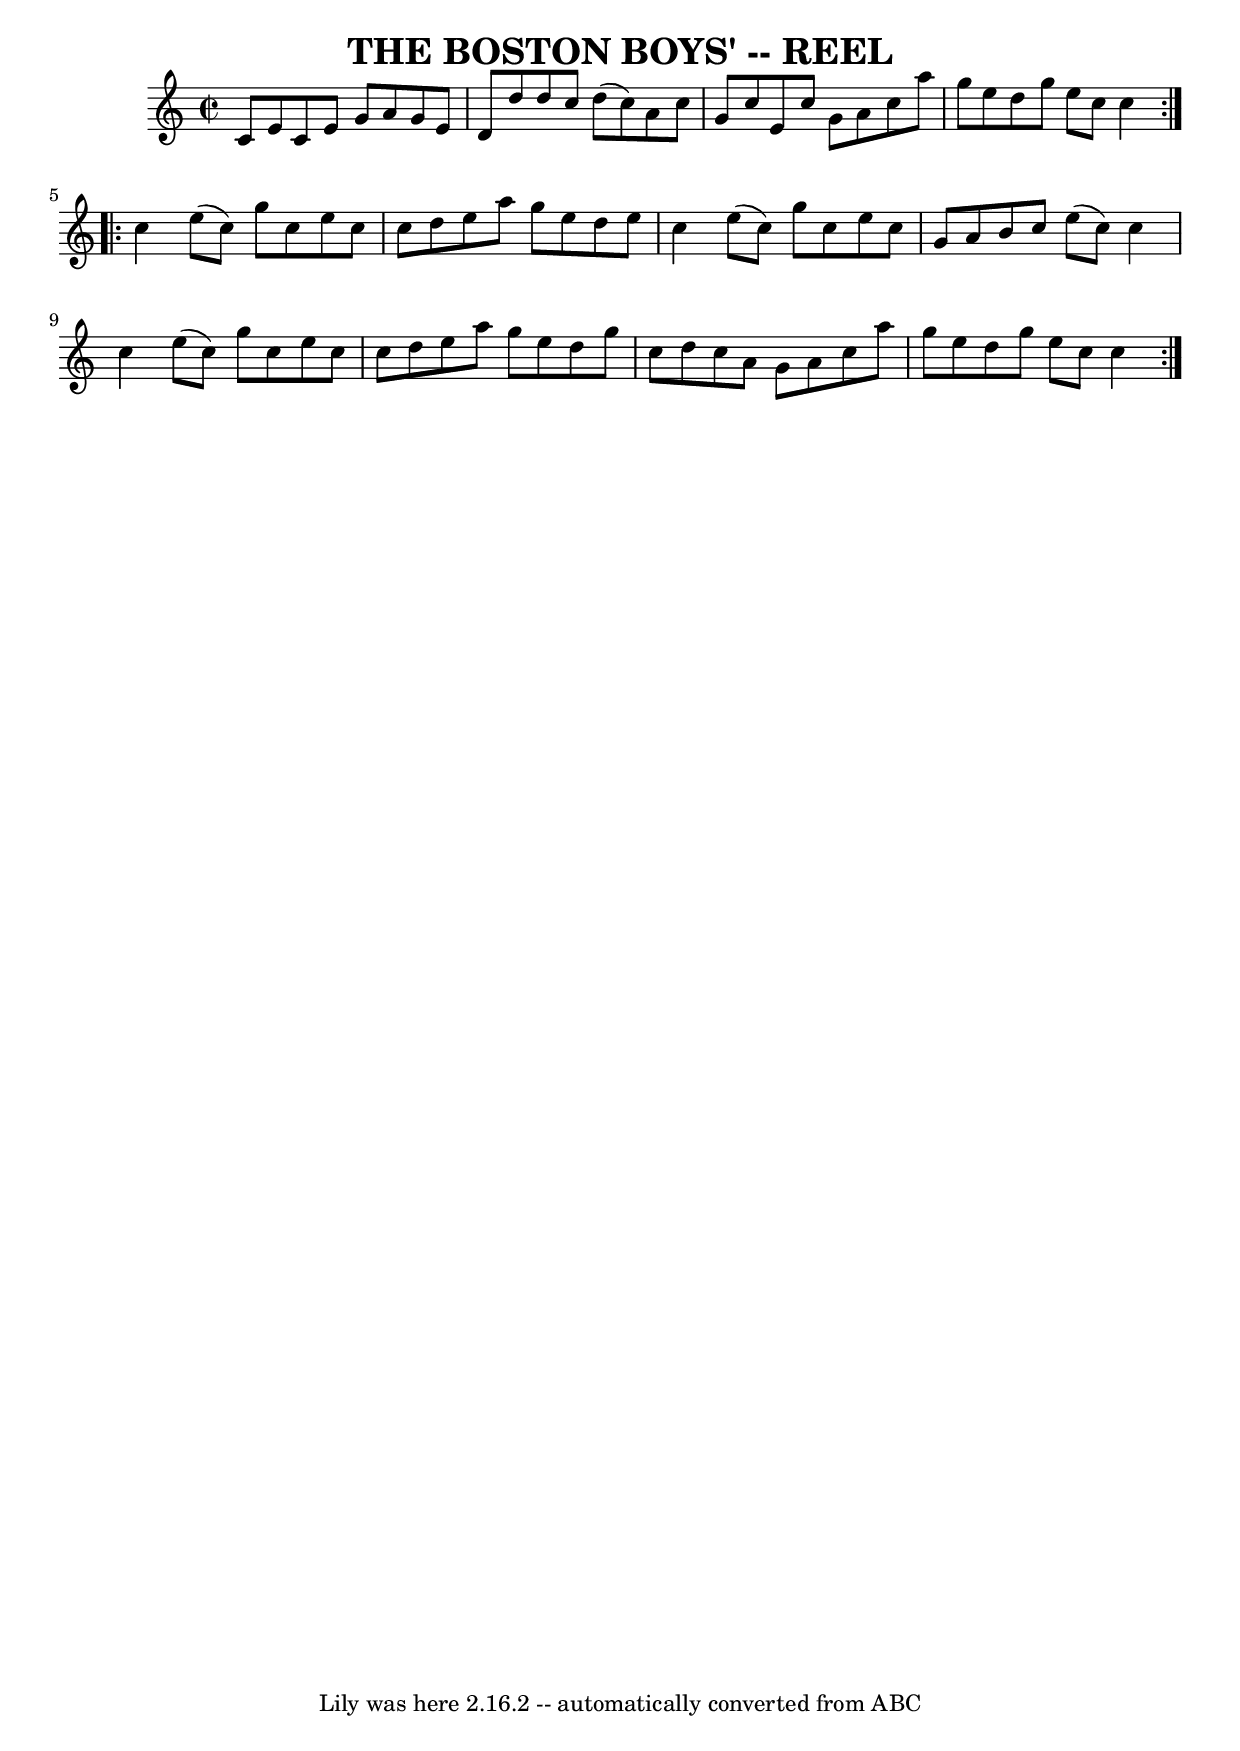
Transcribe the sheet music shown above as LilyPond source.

\version "2.16.2"
\include "Mammoth.ily"
\header {
  %% book = "Ryan's Mammoth Collection of Fiddle Tunes"
  crossRefNumber = "1"
  footnotes = ""
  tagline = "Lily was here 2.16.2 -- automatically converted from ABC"
  title = "THE BOSTON BOYS' -- REEL"

}
voicedefault =  {



  \repeat volta 2 {

    \override Staff.TimeSignature #'style = #'C
    \time 2/2 
    \key c \major
     |
    c'8 e'8 c'8 e'8 g'8 a'8  
    g'8 e'8    |
    d'8 d''8 d''8 c''8 d''8 (c''8)   
    a'8 c''8    |
    g'8 c''8 e'8 c''8 g'8 a'8 c''8    
    a''8    |
    g''8 e''8 d''8 g''8 e''8 c''8 c''4    
  }    
  
  \repeat volta 2 {
    c''4 e''8 (c''8) g''8 c''8 e''8 c''8   
    |
    c''8 d''8 e''8 a''8 g''8 e''8 d''8 e''8    
    |
    c''4 e''8 (c''8) g''8 c''8 e''8 c''8    |
    
    g'8 a'8 b'8 c''8 e''8 (c''8) c''4    |
    
    |
    c''4 e''8 (c''8) g''8 c''8 e''8 c''8    |
    
    c''8 d''8 e''8 a''8 g''8 e''8 d''8 g''8    |
    
    c''8 d''8 c''8 a'8 g'8 a'8 c''8 a''8    |
    g''8    
    e''8 d''8 g''8 e''8 c''8 c''4    
  }   

}

\score{
  <<

    \context Staff="default"
    {
      \voicedefault 
      
    }

  >>
  \layout {
    
  }
  \midi {
  }

}
